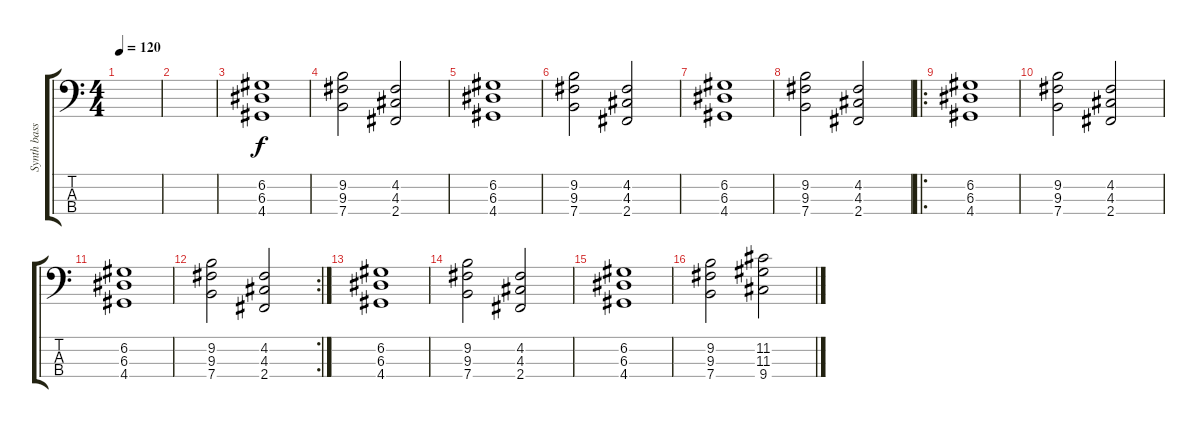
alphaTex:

\track ("Synth bass" "Synth bass") {instrument synthbass1}
\staff {score tabs}
\tuning (G2 D2 A1 E1) {hide}
\ts (4 4)
\tempo 120
\clef f4
\ks c
|
|
(6.2 6.3 4.4).1 |
(9.2 9.3 7.4).2 (4.2 4.3 2.4).2 |
(6.2 6.3 4.4).1 |
(9.2 9.3 7.4).2 (4.2 4.3 2.4).2 |
(6.2 6.3 4.4).1 |
(9.2 9.3 7.4).2 (4.2 4.3 2.4).2 |
\ro
(6.2 6.3 4.4).1 |
(9.2 9.3 7.4).2 (4.2 4.3 2.4).2 |
(6.2 6.3 4.4).1 |
\rc 2
(9.2 9.3 7.4).2 (4.2 4.3 2.4).2 |
(6.2 6.3 4.4).1 |
(9.2 9.3 7.4).2 (4.2 4.3 2.4).2 |
(6.2 6.3 4.4).1 |
(9.2 9.3 7.4).2 (11.2 11.3 9.4).2
